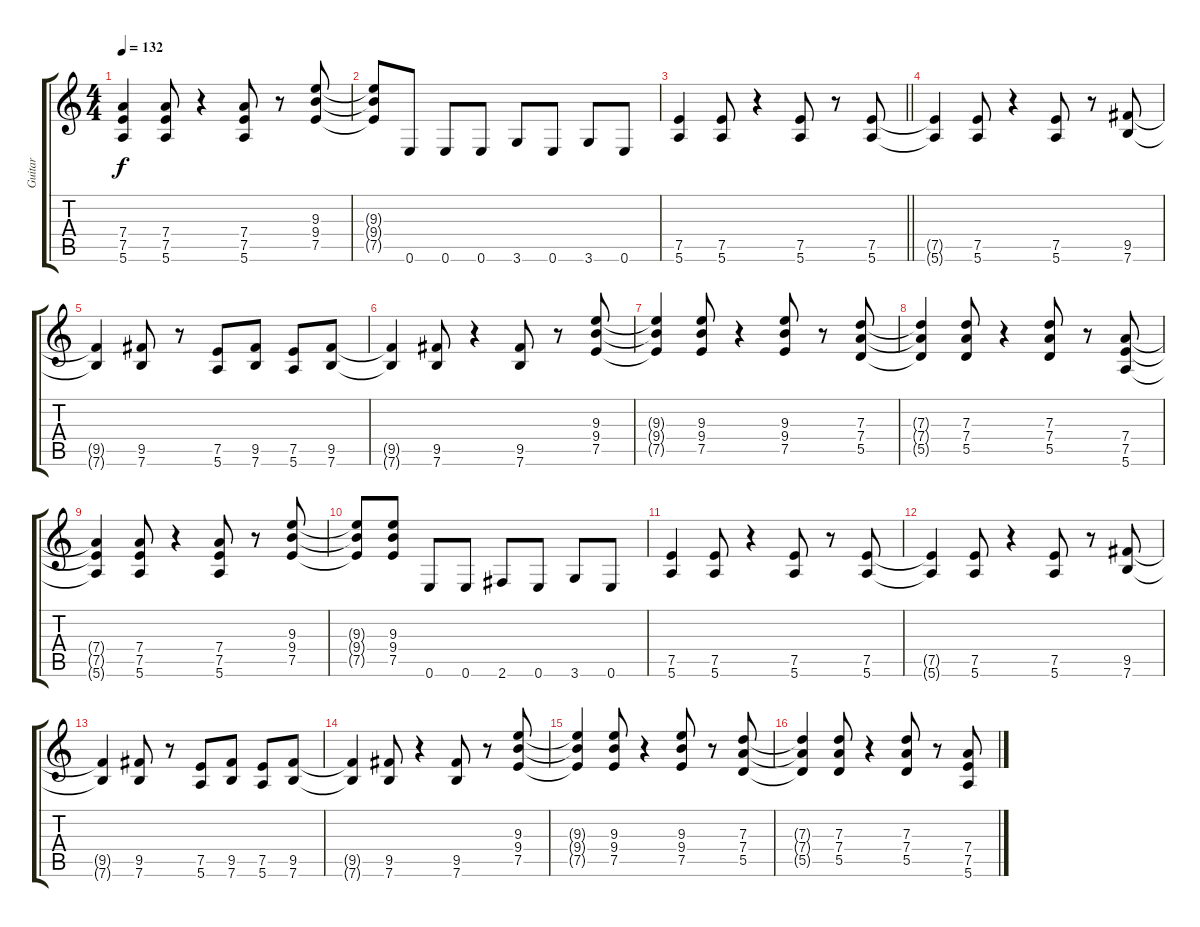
\track ("Guitar" "Guitar") {instrument distortionguitar}
\staff {score tabs}
\tuning (E4 B3 G3 D3 A2 E2) {hide}
\ts (4 4)
\tempo 132
\clef g2
\ks c
(7.4{t} 7.5{t} 5.6{t}).4{dy f} (7.4 7.5 5.6).8 r.4 (7.4 7.5 5.6).8 r.8 (9.3 9.4 7.5).8 |
(9.3{t} 9.4{t} 7.5{t}).8 0.6.8 0.6.8 0.6.8 3.6.8 0.6.8 3.6.8 0.6.8 |
\barLineRight lightlight
(7.5 5.6).4 (7.5 5.6).8 r.4 (7.5 5.6).8 r.8 (7.5 5.6).8 |
\section ("" "")
(7.5{t} 5.6{t}).4 (7.5 5.6).8 r.4 (7.5 5.6).8 r.8 (9.5 7.6).8 |
(9.5{t} 7.6{t}).4 (9.5 7.6).8 r.8 (7.5 5.6).8 (9.5 7.6).8 (7.5 5.6).8 (9.5 7.6).8 |
(9.5{t} 7.6{t}).4 (9.5 7.6).8 r.4 (9.5 7.6).8 r.8 (9.3 9.4 7.5).8 |
(9.3{t} 9.4{t} 7.5{t}).4 (9.3 9.4 7.5).8 r.4 (9.3 9.4 7.5).8 r.8 (7.3 7.4 5.5).8 |
(7.3{t} 7.4{t} 5.5{t}).4 (7.3 7.4 5.5).8 r.4 (7.3 7.4 5.5).8 r.8 (7.4 7.5 5.6).8 |
(7.4{t} 7.5{t} 5.6{t}).4 (7.4 7.5 5.6).8 r.4 (7.4 7.5 5.6).8 r.8 (9.3 9.4 7.5).8 |
(9.3{t} 9.4{t} 7.5{t}).8 (9.3 9.4 7.5).8 0.6.8 0.6.8 2.6.8 0.6.8 3.6.8 0.6.8 |
(7.5 5.6).4 (7.5 5.6).8 r.4 (7.5 5.6).8 r.8 (7.5 5.6).8 |
(7.5{t} 5.6{t}).4 (7.5 5.6).8 r.4 (7.5 5.6).8 r.8 (9.5 7.6).8 |
(9.5{t} 7.6{t}).4 (9.5 7.6).8 r.8 (7.5 5.6).8 (9.5 7.6).8 (7.5 5.6).8 (9.5 7.6).8 |
(9.5{t} 7.6{t}).4 (9.5 7.6).8 r.4 (9.5 7.6).8 r.8 (9.3 9.4 7.5).8 |
(9.3{t} 9.4{t} 7.5{t}).4 (9.3 9.4 7.5).8 r.4 (9.3 9.4 7.5).8 r.8 (7.3 7.4 5.5).8 |
(7.3{t} 7.4{t} 5.5{t}).4 (7.3 7.4 5.5).8 r.4 (7.3 7.4 5.5).8 r.8 (7.4 7.5 5.6).8
